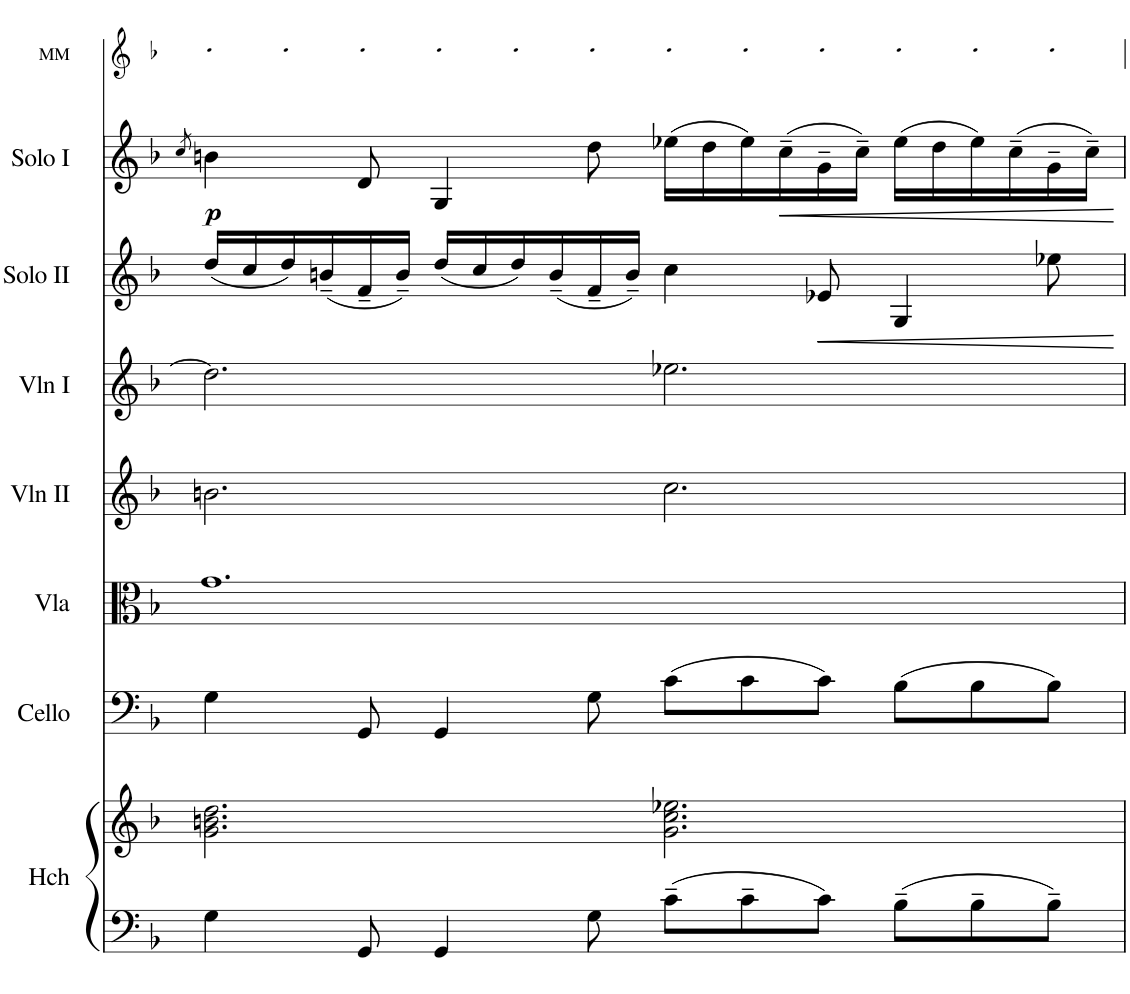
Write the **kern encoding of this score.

**kern	**kern	**kern	**kern	**kern	**kern	**kern	**dynam	**kern	**dynam	**kern
*part8	*part8	*part7	*part6	*part5	*part4	*part3	*part3	*part2	*part2	*part1
*staff9	*staff8	*staff7	*staff6	*staff5	*staff4	*staff3	*staff3	*staff2	*staff2	*staff1
*I"Harpsichord	*	*I"Cello	*I"Viola	*I"Violin II	*I"Violin I	*I"Solo II	*	*I"Solo I	*	*I"MM
*I'Hch	*	*I'Cello	*I'Vla	*I'Vln II	*I'Vln I	*I'Solo II	*	*I'Solo I	*	*I'MM
!!LO:PB:g=z
*clefF4	*clefG2	*clefF4	*clefC3	*clefG2	*clefG2	*clefG2	*	*clefG2	*	*clefG2
*k[b-]	*k[b-]	*k[b-]	*k[b-]	*k[b-]	*k[b-]	*k[b-]	*	*k[b-]	*	*k[b-]
*M12/8	*M12/8	*M12/8	*M12/8	*M12/8	*M12/8	*M12/8	*	*M12/8	*	*M12/8
=39	=39	=39	=39	=39	=39	=39	=39	=39	=39	=39
.	.	.	.	.	.	.	.	8qcc/	.	.
!	!	!	!	!	!	!	!	!	!LO:DY:b	!
4G\	2.g\ 2.bn\ 2.dd\	4G\	1.g	2.bn\	2.dd\]	(16dd/LL	.	4bn\	p	8cc!L
.	.	.	.	.	.	16cc/	.	.	.	.
.	.	.	.	.	.	16dd/)	.	.	.	8cc!
.	.	.	.	.	.	(16bn~/	.	.	.	.
8GG/	.	8GG/	.	.	.	16f~/	.	8d/	.	8cc!J
.	.	.	.	.	.	16b~/JJ)	.	.	.	.
4GG/	.	4GG/	.	.	.	(16dd/LL	.	4G/	.	8cc!L
.	.	.	.	.	.	16cc/	.	.	.	.
.	.	.	.	.	.	16dd/)	.	.	.	8cc!
.	.	.	.	.	.	(16b~/	.	.	.	.
8G\	.	8G\	.	.	.	16f~/	.	8dd\	.	8cc!J
.	.	.	.	.	.	16b~/JJ)	.	.	.	.
8c~\L	2.g\ 2.cc\ 2.ee-X\	(8c\L	.	2.cc\	2.ee-X\	4cc\	.	(16ee-X\LL	.	8cc!L
.	.	.	.	.	.	.	.	16dd\	.	.
8c~\	.	8c\	.	.	.	.	.	16ee-\)	.	8cc!
!	!	!	!	!	!	!	!	!	!LO:HP:b	!
.	.	.	.	.	.	.	.	(16cc~\	<	.
!	!	!	!	!	!	!	!LO:HP:b	!	!	!
8c\J	.	8c\J)	.	.	.	8e-X/	<	16g~\	.	8cc!J
.	.	.	.	.	.	.	.	16cc~\JJ)	.	.
8B-~\L	.	(8B-\L	.	.	.	4G/	.	(16ee-\LL	.	8cc!L
.	.	.	.	.	.	.	.	16dd\	.	.
8B-~\	.	8B-\	.	.	.	.	.	16ee-\)	.	8cc!
.	.	.	.	.	.	.	.	(16cc~\	.	.
8B-~\J	.	8B-\J)	.	.	.	8ee-X\	.	16g~\	.	8cc!J
.	.	.	.	.	.	.	.	16cc~\JJ)	.	.
.	.	.	.	.	.	.	[	.	[	.
=	=	=	=	=	=	=	=	=	=	=
*-	*-	*-	*-	*-	*-	*-	*-	*-	*-	*-
